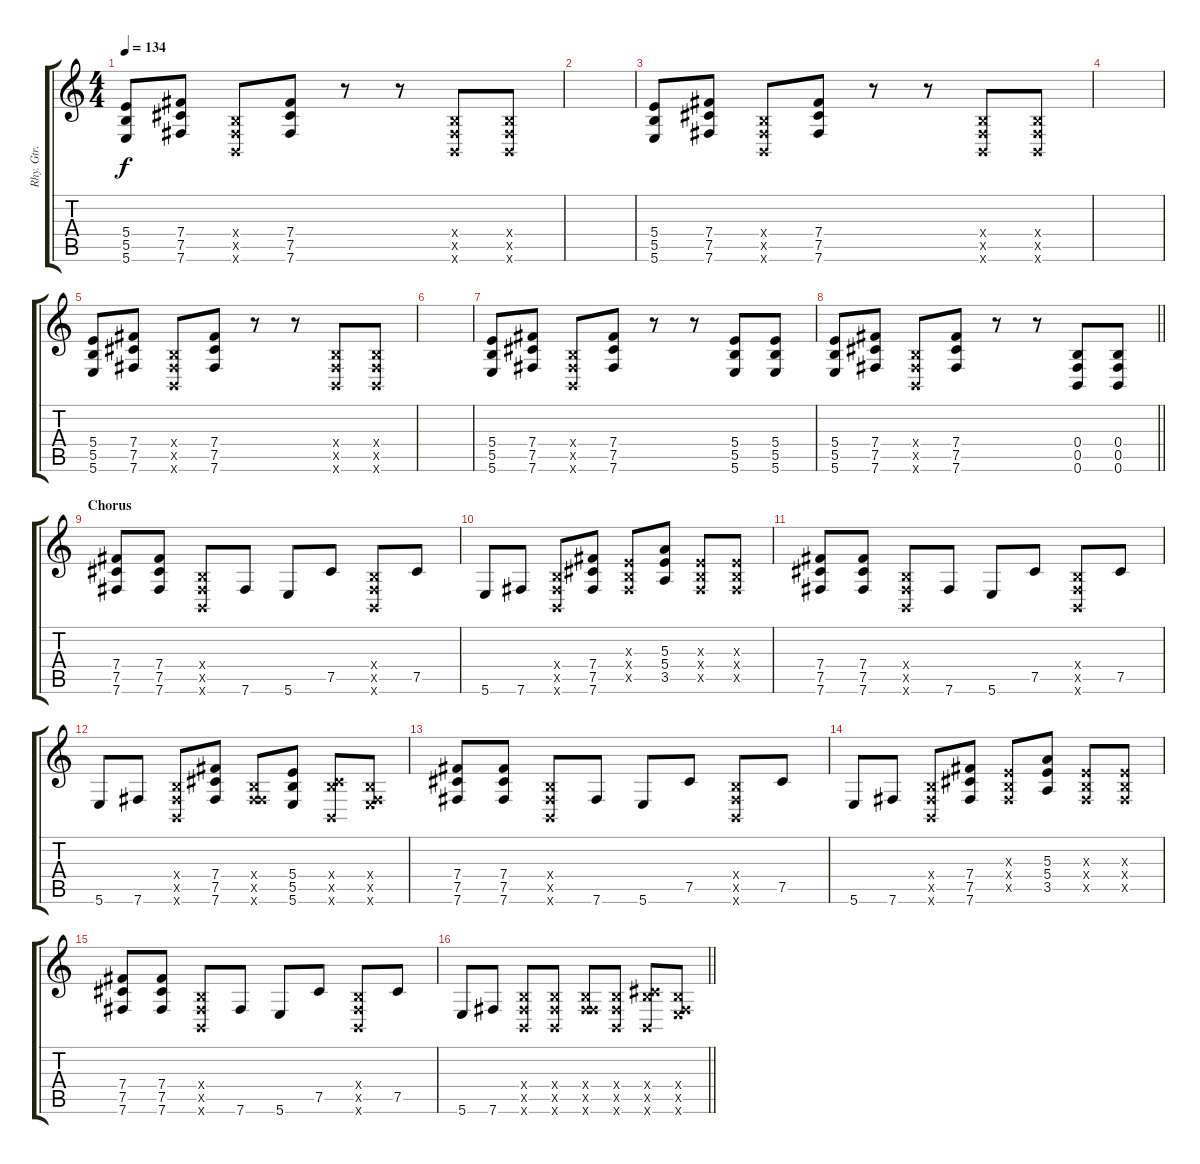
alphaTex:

\track ("Rhy. Gtr. 1" "Rhy. Gtr. ") {instrument distortionguitar}
\staff {score tabs}
\tuning (Db4 Ab3 E3 B2 Gb2 B1) {hide}
\ts (4 4)
\tempo 134
\clef g2
\ks c
(5.4 5.5 5.6).8{dy f} (7.4 7.5 7.6).8 (0.4{x} 0.5{x} 0.6{x}).8 (7.4 7.5 7.6).8 r.8 r.8 (0.4{x} 0.5{x} 0.6{x}).8 (0.4{x} 0.5{x} 0.6{x}).8 |
|
(5.4 5.5 5.6).8 (7.4 7.5 7.6).8 (0.4{x} 0.5{x} 0.6{x}).8 (7.4 7.5 7.6).8 r.8 r.8 (0.4{x} 0.5{x} 0.6{x}).8 (0.4{x} 0.5{x} 0.6{x}).8 |
|
(5.4 5.5 5.6).8 (7.4 7.5 7.6).8 (0.4{x} 0.5{x} 0.6{x}).8 (7.4 7.5 7.6).8 r.8 r.8 (0.4{x} 0.5{x} 0.6{x}).8 (0.4{x} 0.5{x} 0.6{x}).8 |
|
(5.4 5.5 5.6).8 (7.4 7.5 7.6).8 (0.4{x} 0.5{x} 0.6{x}).8 (7.4 7.5 7.6).8 r.8 r.8 (5.4 5.5 5.6).8 (5.4 5.5 5.6).8 |
\barLineRight lightlight
(5.4 5.5 5.6).8 (7.4 7.5 7.6).8 (0.4{x} 0.5{x} 0.6{x}).8 (7.4 7.5 7.6).8 r.8 r.8 (0.4 0.5 0.6).8 (0.4 0.5 0.6).8 |
\section ("" "Chorus")
(7.4 7.5 7.6).8 (7.4 7.5 7.6).8 (0.4{x} 0.5{x} 0.6{x}).8 7.6.8 5.6.8 7.5.8 (0.4{x} 0.5{x} 0.6{x}).8 7.5.8 |
5.6.8 7.6.8 (0.4{x} 0.5{x} 0.6{x}).8 (7.4 7.5 7.6).8 (0.3{x} 0.4{x} 0.5{x}).8 (5.3 5.4 3.5).8 (0.3{x} 0.4{x} 0.5{x}).8 (0.3{x} 0.4{x} 0.5{x}).8 |
(7.4 7.5 7.6).8 (7.4 7.5 7.6).8 (0.4{x} 0.5{x} 0.6{x}).8 7.6.8 5.6.8 7.5.8 (0.4{x} 0.5{x} 0.6{x}).8 7.5.8 |
5.6.8 7.6.8 (0.4{x} 0.5{x} 0.6{x}).8 (7.4 7.5 7.6).8 (0.4{x} 0.5{x} 7.6{x}).8 (5.4 5.5 5.6).8 (0.4{x} 7.5{x} 0.6{x}).8 (0.4{x} 0.5{x} 5.6{x}).8 |
(7.4 7.5 7.6).8 (7.4 7.5 7.6).8 (0.4{x} 0.5{x} 0.6{x}).8 7.6.8 5.6.8 7.5.8 (0.4{x} 0.5{x} 0.6{x}).8 7.5.8 |
5.6.8 7.6.8 (0.4{x} 0.5{x} 0.6{x}).8 (7.4 7.5 7.6).8 (0.3{x} 0.4{x} 0.5{x}).8 (5.3 5.4 3.5).8 (0.3{x} 0.4{x} 0.5{x}).8 (0.3{x} 0.4{x} 0.5{x}).8 |
(7.4 7.5 7.6).8 (7.4 7.5 7.6).8 (0.4{x} 0.5{x} 0.6{x}).8 7.6.8 5.6.8 7.5.8 (0.4{x} 0.5{x} 0.6{x}).8 7.5.8 |
\barLineRight lightlight
5.6.8 7.6.8 (0.4{x} 0.5{x} 0.6{x}).8 (0.4{x} 0.5{x} 0.6{x}).8 (0.4{x} 0.5{x} 7.6{x}).8 (0.4{x} 0.5{x} 0.6{x}).8 (0.4{x} 7.5{x} 0.6{x}).8 (0.4{x} 0.5{x} 5.6{x}).8
